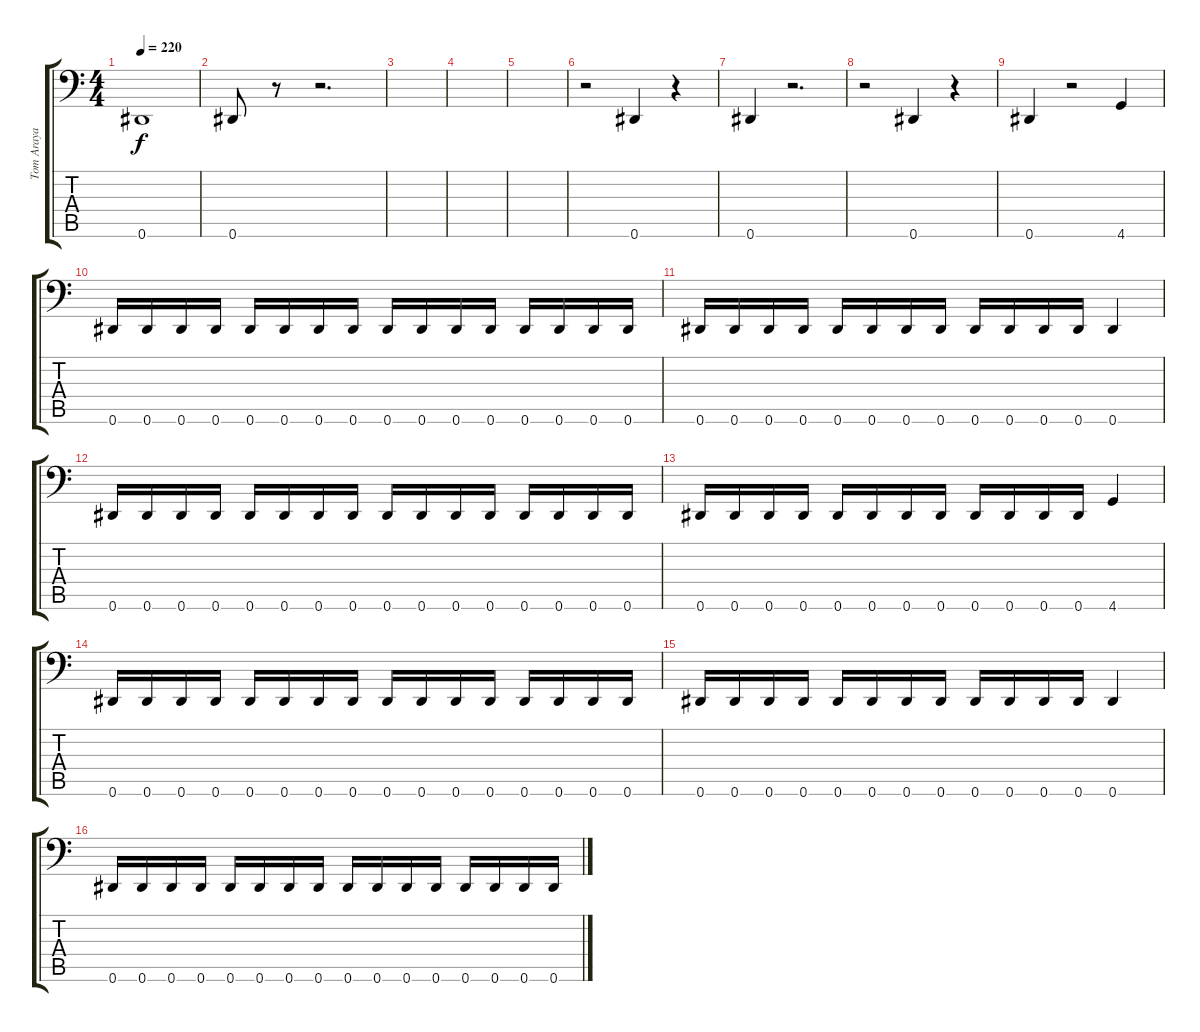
\track ("Tom Araya" "Tom Araya") {instrument electricbassfinger}
\staff {score tabs}
\tuning (Eb3 Bb2 Gb2 Db2 Ab1 Eb1) {hide}
\ts (4 4)
\tempo 220
\clef f4
\ks c
0.6{t}.1{dy f} |
0.6.8 r.8 r.2{d} |
|
|
|
r.2 0.6.4 r.4 |
0.6.4 r.2{d} |
r.2 0.6.4 r.4 |
0.6.4 r.2 4.6.4 |
0.6.16 0.6.16 0.6.16 0.6.16 0.6.16 0.6.16 0.6.16 0.6.16 0.6.16 0.6.16 0.6.16 0.6.16 0.6.16 0.6.16 0.6.16 0.6.16 |
0.6.16 0.6.16 0.6.16 0.6.16 0.6.16 0.6.16 0.6.16 0.6.16 0.6.16 0.6.16 0.6.16 0.6.16 0.6.4 |
0.6.16 0.6.16 0.6.16 0.6.16 0.6.16 0.6.16 0.6.16 0.6.16 0.6.16 0.6.16 0.6.16 0.6.16 0.6.16 0.6.16 0.6.16 0.6.16 |
0.6.16 0.6.16 0.6.16 0.6.16 0.6.16 0.6.16 0.6.16 0.6.16 0.6.16 0.6.16 0.6.16 0.6.16 4.6.4 |
0.6.16 0.6.16 0.6.16 0.6.16 0.6.16 0.6.16 0.6.16 0.6.16 0.6.16 0.6.16 0.6.16 0.6.16 0.6.16 0.6.16 0.6.16 0.6.16 |
0.6.16 0.6.16 0.6.16 0.6.16 0.6.16 0.6.16 0.6.16 0.6.16 0.6.16 0.6.16 0.6.16 0.6.16 0.6.4 |
0.6.16 0.6.16 0.6.16 0.6.16 0.6.16 0.6.16 0.6.16 0.6.16 0.6.16 0.6.16 0.6.16 0.6.16 0.6.16 0.6.16 0.6.16 0.6.16
